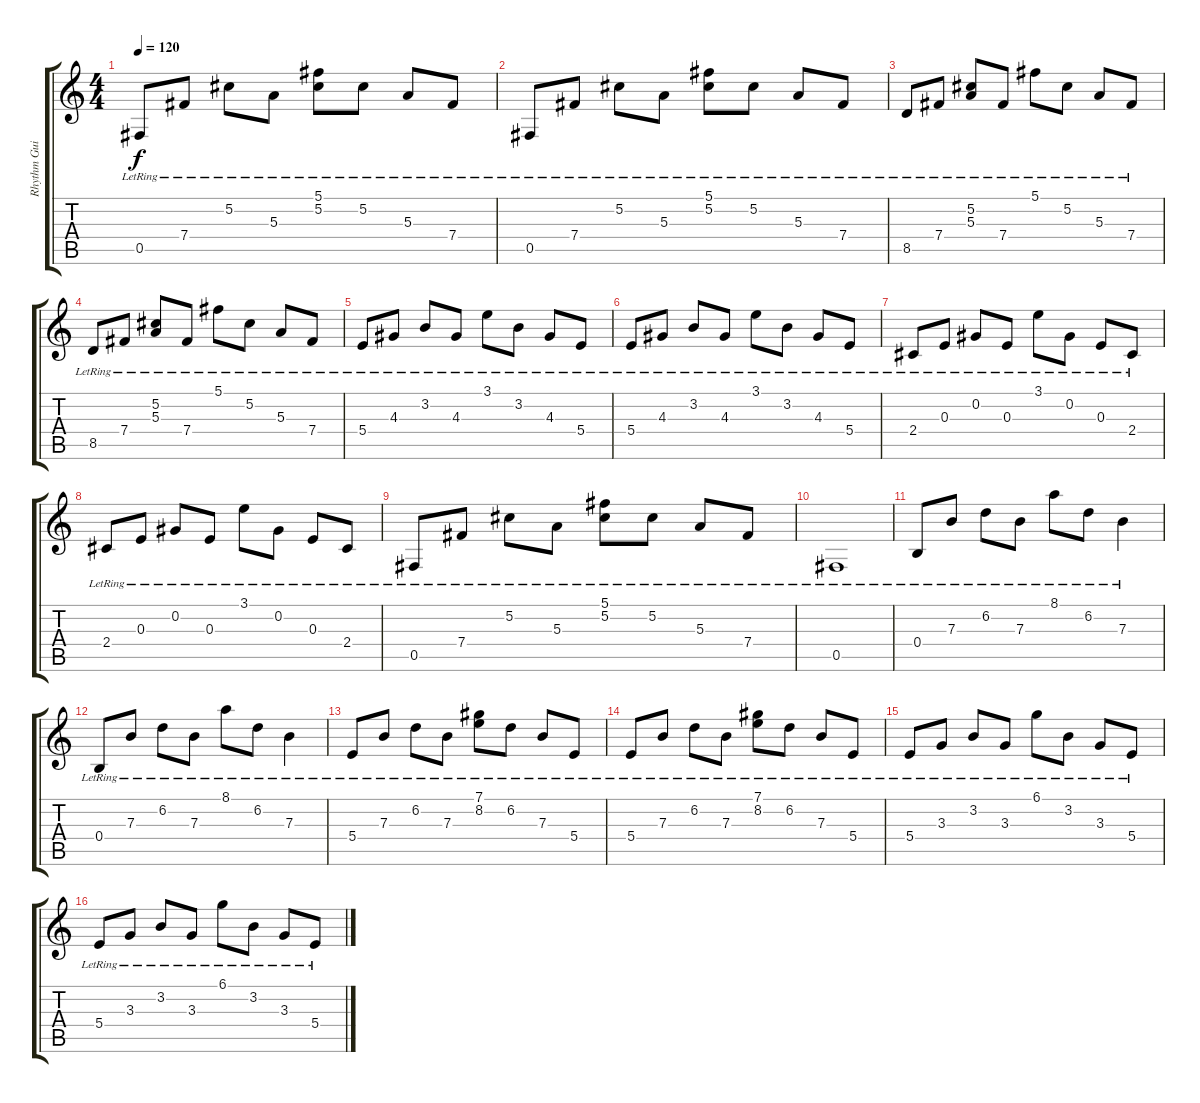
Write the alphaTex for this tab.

\track ("Rhythm Guitar 1" "Rhythm Gui") {instrument acousticguitarnylon}
\staff {score tabs}
\tuning (Db4 Ab3 E3 B2 Gb2 Db2) {hide}
\ts (4 4)
\tempo 120
\clef g2
\ks c
0.5{lr}.8{dy f} 7.4{lr}.8 5.2{lr}.8 5.3{lr}.8 (5.1{lr} 5.2{lr}).8 5.2{lr}.8 5.3{lr}.8 7.4{lr}.8 |
0.5{lr}.8 7.4{lr}.8 5.2{lr}.8 5.3{lr}.8 (5.1{lr} 5.2{lr}).8 5.2{lr}.8 5.3{lr}.8 7.4{lr}.8 |
8.5{lr}.8 7.4{lr}.8 (5.2{lr} 5.3{lr}).8 7.4{lr}.8 5.1{lr}.8 5.2{lr}.8 5.3{lr}.8 7.4{lr}.8 |
8.5{lr}.8 7.4{lr}.8 (5.2{lr} 5.3{lr}).8 7.4{lr}.8 5.1{lr}.8 5.2{lr}.8 5.3{lr}.8 7.4{lr}.8 |
5.4{lr}.8 4.3{lr}.8 3.2{lr}.8 4.3{lr}.8 3.1{lr}.8 3.2{lr}.8 4.3{lr}.8 5.4{lr}.8 |
5.4{lr}.8 4.3{lr}.8 3.2{lr}.8 4.3{lr}.8 3.1{lr}.8 3.2{lr}.8 4.3{lr}.8 5.4{lr}.8 |
2.4{lr}.8 0.3{lr}.8 0.2{lr}.8 0.3{lr}.8 3.1{lr}.8 0.2{lr}.8 0.3{lr}.8 2.4{lr}.8 |
2.4{lr}.8 0.3{lr}.8 0.2{lr}.8 0.3{lr}.8 3.1{lr}.8 0.2{lr}.8 0.3{lr}.8 2.4{lr}.8 |
0.5{lr}.8 7.4{lr}.8 5.2{lr}.8 5.3{lr}.8 (5.1{lr} 5.2{lr}).8 5.2{lr}.8 5.3{lr}.8 7.4{lr}.8 |
0.5{lr}.1 |
0.4{lr}.8 7.3{lr}.8 6.2{lr}.8 7.3{lr}.8 8.1{lr}.8 6.2{lr}.8 7.3{lr}.4 |
0.4{lr}.8 7.3{lr}.8 6.2{lr}.8 7.3{lr}.8 8.1{lr}.8 6.2{lr}.8 7.3{lr}.4 |
5.4{lr}.8 7.3{lr}.8 6.2{lr}.8 7.3{lr}.8 (7.1{lr} 8.2{lr}).8 6.2{lr}.8 7.3{lr}.8 5.4{lr}.8 |
5.4{lr}.8 7.3{lr}.8 6.2{lr}.8 7.3{lr}.8 (7.1{lr} 8.2{lr}).8 6.2{lr}.8 7.3{lr}.8 5.4{lr}.8 |
5.4{lr}.8 3.3{lr}.8 3.2{lr}.8 3.3{lr}.8 6.1{lr}.8 3.2{lr}.8 3.3{lr}.8 5.4{lr}.8 |
5.4{lr}.8 3.3{lr}.8 3.2{lr}.8 3.3{lr}.8 6.1{lr}.8 3.2{lr}.8 3.3{lr}.8 5.4{lr}.8
